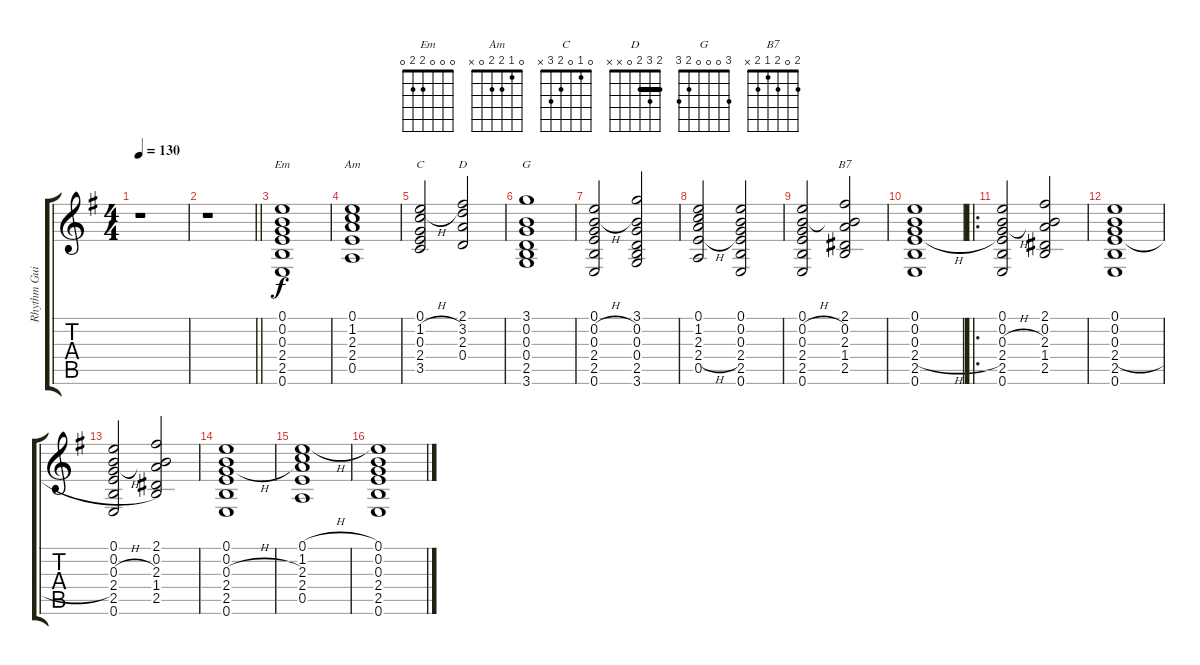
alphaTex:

\track ("Rhythm Guitar" "Rhythm Gui") {instrument electricguitarmuted}
\staff {score tabs}
\tuning (E4 B3 G3 D3 A2 E2) {hide}
\chord ("Em" 0 0 0 2 2 0)
\chord ("Am" 0 1 2 2 0 x)
\chord ("C" 0 1 0 2 3 x)
\chord ("D" 2 3 2 0 x x) {barre 2}
\chord ("G" 3 0 0 0 2 3)
\chord ("B7" 2 0 2 1 2 x)
\ts (4 4)
\tempo 130
\clef g2
\ks g
r.1{dy f instrument electricguitarmuted} |
\barLineRight lightlight
r.1 |
(0.1 0.2 0.3 2.4 2.5 0.6).1{ch "Em"} |
(0.1 1.2 2.3 2.4 0.5).1{ch "Am"} |
(0.1 1.2{h} 0.3 2.4 3.5).2{ch "C"} (2.1 3.2 2.3 0.4).2{ch "D"} |
(3.1 0.2 0.3 0.4 2.5 3.6).1{ch "G"} |
(0.1 0.2{h} 0.3 2.4 2.5 0.6).2 (3.1 0.2 0.3 0.4 2.5 3.6).2 |
(0.1 1.2 2.3 2.4{h} 0.5).2 (0.1 0.2 0.3 2.4 2.5 0.6).2 |
(0.1 0.2{h} 0.3 2.4 2.5 0.6).2 (2.1 0.2 2.3 1.4 2.5).2{ch "B7"} |
(0.1 0.2 0.3 2.4{h} 2.5 0.6).1 |
\ro
(0.1 0.2 0.3{h} 2.4 2.5 0.6).2 (2.1 0.2 2.3 1.4 2.5).2 |
(0.1 0.2 0.3 2.4{h} 2.5 0.6).1 |
(0.1 0.2 0.3{h} 2.4 2.5 0.6).2 (2.1 0.2 2.3 1.4 2.5).2 |
(0.1 0.2 0.3{h} 2.4 2.5 0.6).1 |
(0.1{h} 1.2 2.3 2.4 0.5).1 |
(0.1 0.2 0.3{h} 2.4 2.5 0.6).1
